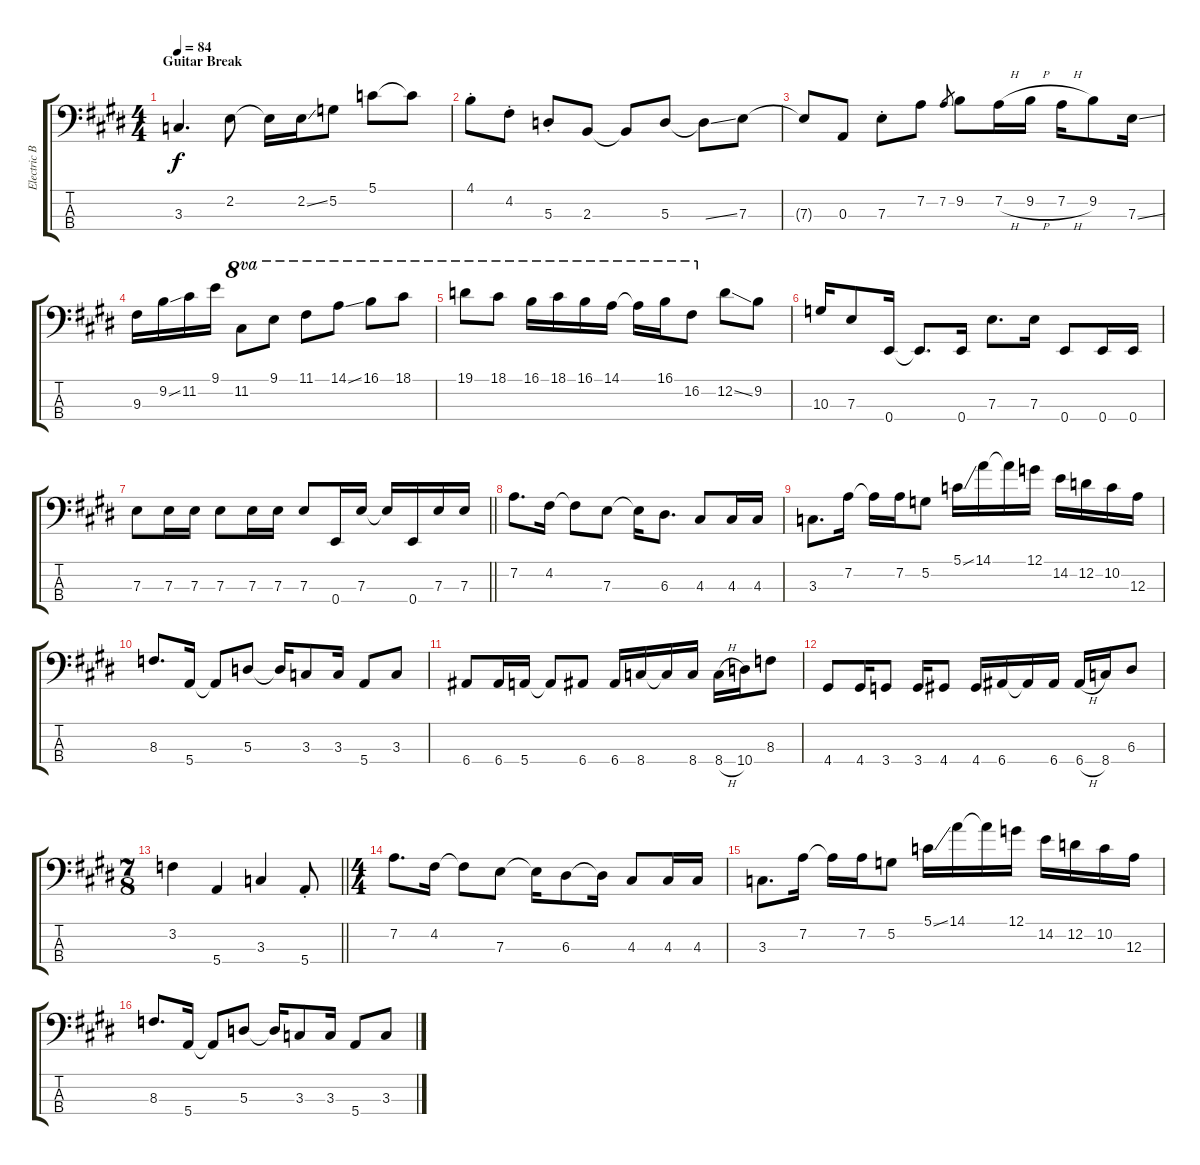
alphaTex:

\track ("Electric Bass Guitar" "Electric B") {instrument electricbasspick}
\staff {score tabs}
\tuning (G2 D2 A1 E1) {hide}
\ts (4 4)
\section ("" "Guitar Break")
\tempo 84
\clef f4
\ks c#minor
3.3.4{d dy f} 2.2.8 2.2{t}.16 2.2{ss}.16 5.2.8 5.1.8 5.1{t}.8 |
4.1{st}.8 4.2{st}.8 5.3{st}.8 2.3.8 2.3{t}.8 5.3.8 5.3{ss t}.8 7.3.8 |
7.3{t}.8 0.3.8 7.3{st}.8 7.2.8 7.2.8{gr} 9.2.8 7.2{h}.16 9.2{h}.16 7.2{h}.16 9.2.8 7.3{ss}.16 |
9.3.16 9.2{ss}.16 11.2.16 9.1.16 11.2.8{ot 8va} 9.1.8{ot 8va} 11.1.8{ot 8va} 14.1{ss}.8{ot 8va} 16.1.8{ot 8va} 18.1.8{ot 8va} |
19.1.8{ot 8va} 18.1.8{ot 8va} 16.1.16{ot 8va} 18.1.16{ot 8va} 16.1.16{ot 8va} 14.1.16{ot 8va} 14.1{t}.16{ot 8va} 16.1.16{ot 8va} 16.2.8{ot 8va} 12.2{ss}.8 9.2.8 |
10.3.16 7.3.8 0.4.16 0.4{t}.8{d} 0.4.16 7.3.8{d} 7.3.16 0.4.8 0.4.16 0.4.16 |
\barLineRight lightlight
7.3.8 7.3.16 7.3.16 7.3.8 7.3.16 7.3.16 7.3.8 0.4.16 7.3.16 7.3{t}.16 0.4.16 7.3.16 7.3.16 |
7.2.8{d} 4.2.16 4.2{t}.8 7.3.8 7.3{t}.16 6.3.8{d} 4.3.8 4.3.16 4.3.16 |
3.3.8{d} 7.2.16 7.2{t}.16 7.2.16 5.2.8 5.1{ss}.16 14.1.16 14.1{t}.16 12.1.16 14.2.16 12.2.16 10.2.16 12.3.16 |
\ks e
8.3.8{d} 5.4.16 5.4{t}.8 5.3.8 5.3{t}.16 3.3.8 3.3.16 5.4.8 3.3.8 |
\ks c#minor
6.4.8 6.4.16 5.4.16 5.4{t}.8 6.4.8 6.4.16 8.4.16 8.4{t}.16 8.4.16 8.4{h}.16 10.4.16 8.3.8 |
4.4.8 4.4.16 3.4.8 3.4.16 4.4.8 4.4.16 6.4.16 6.4{t}.16 6.4.16 6.4{h}.16 8.4.16 6.3.8 |
\ts (7 8)
\barLineRight lightlight
3.2.4 5.4.4 3.3.4 5.4{st}.8 |
\ts (4 4)
7.2.8{d} 4.2.16 4.2{t}.8 7.3.8 7.3{t}.16 6.3.8 6.3{t}.16 4.3.8 4.3.16 4.3.16 |
3.3.8{d} 7.2.16 7.2{t}.16 7.2.16 5.2.8 5.1{ss}.16 14.1.16 14.1{t}.16 12.1.16 14.2.16 12.2.16 10.2.16 12.3.16 |
\ks e
8.3.8{d} 5.4.16 5.4{t}.8 5.3.8 5.3{t}.16 3.3.8 3.3.16 5.4.8 3.3.8
